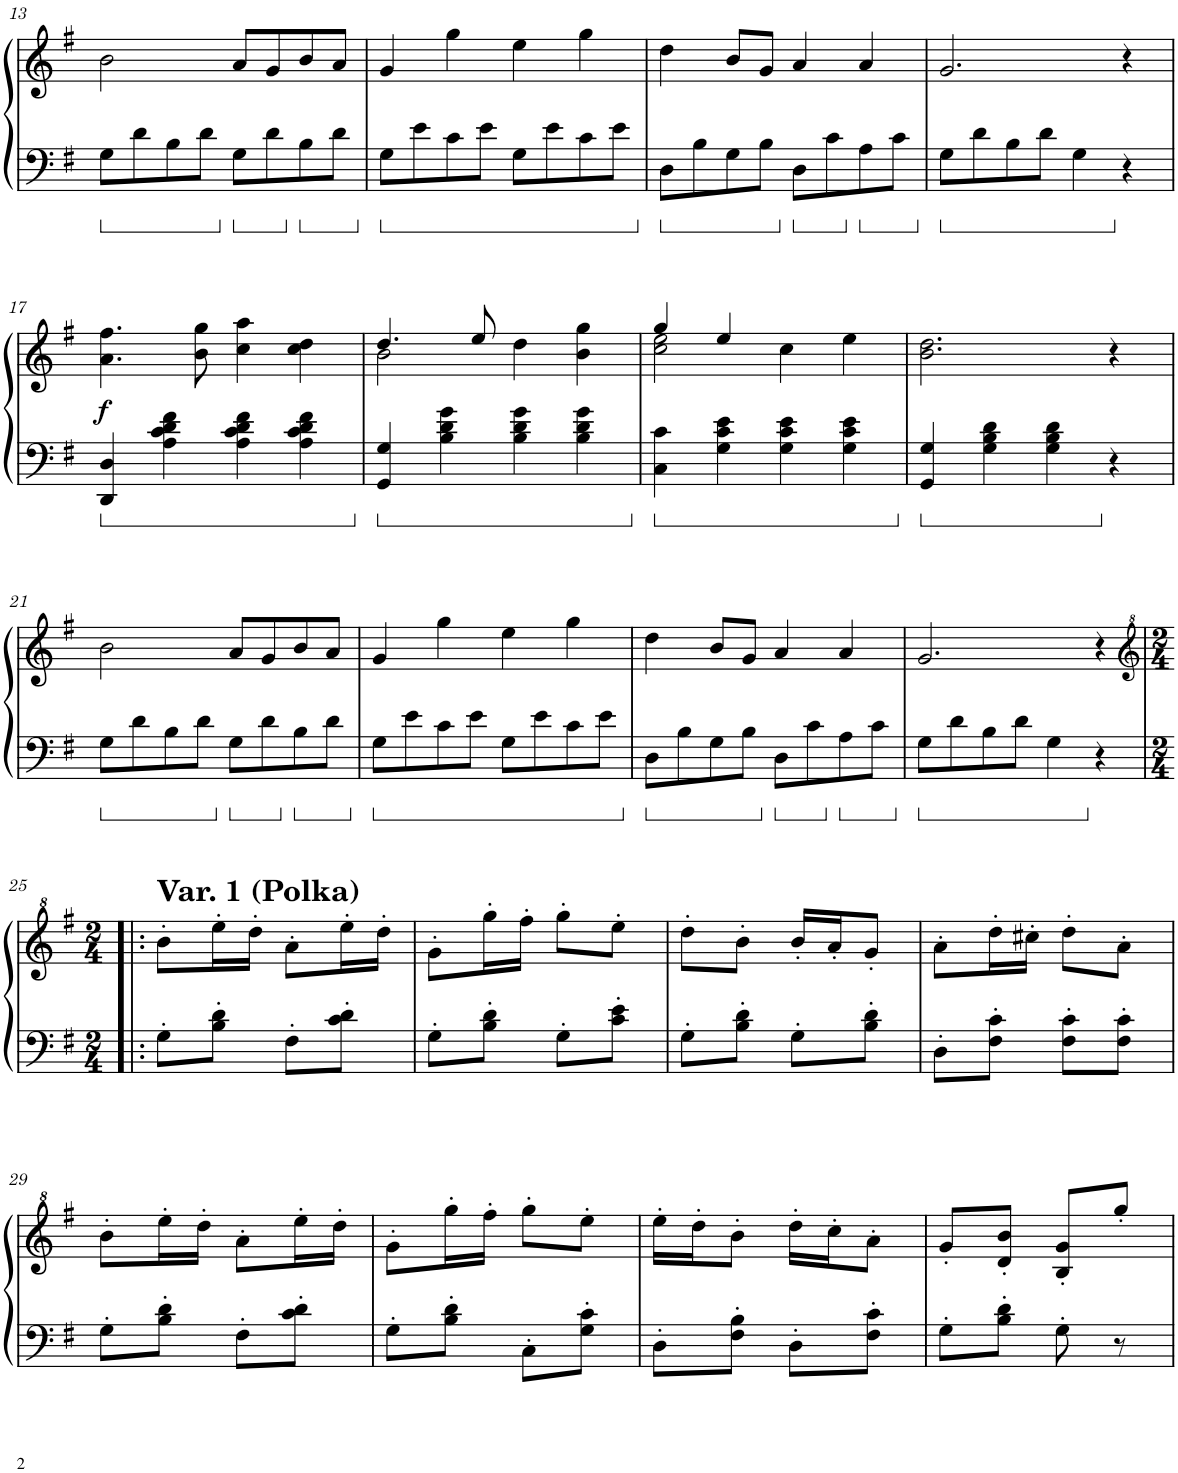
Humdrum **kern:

**kern	**kern	**dynam
*part1	*part1	*part1
*staff2	*staff1	*staff1/2
*I"Piano	*	*
*I'Pno.	*	*
!!LO:PB:g=z
*clefF4	*clefG2	*
*k[f#]	*k[f#]	*
*M4/4	*M4/4	*
=13	=13	=13
8G\L	2b\	.
8d\	.	.
8B\	.	.
8d\J	.	.
8G\L	8a/L	.
8d\	8g/	.
8B\	8b/	.
8d\J	8a/J	.
=14	=14	=14
8G\L	4g/	.
8e\	.	.
8c\	4gg\	.
8e\J	.	.
8G\L	4ee\	.
8e\	.	.
8c\	4gg\	.
8e\J	.	.
=15	=15	=15
8D\L	4dd\	.
8B\	.	.
8G\	8b/L	.
8B\J	8g/J	.
8D\L	4a/	.
8c\	.	.
8A\	4a/	.
8c\J	.	.
=16	=16	=16
8G\L	2.g/	.
8d\	.	.
8B\	.	.
8d\J	.	.
4G\	.	.
4r	4r	.
!!LO:LB:g=z
=17	=17	=17
!	!	!LO:DY:b
4DD/ 4D/	4.a\ 4.ff#\	f
4A\ 4c\ 4d\ 4f#\	.	.
.	8b\ 8gg\	.
4A\ 4c\ 4d\ 4f#\	4cc\ 4aa\	.
4A\ 4c\ 4d\ 4f#\	4cc\ 4dd\	.
=18	=18	=18
*	*^	*
4GG/ 4G/	4.dd/	2b\	.
4B\ 4d\ 4g\	.	.	.
.	8ee/	.	.
4B\ 4d\ 4g\	4dd\	2ryy	.
4B\ 4d\ 4g\	4b\ 4gg\	.	.
=19	=19	=19	=19
4C\ 4c\	4gg/	2cc\ 2ee\	.
4G\ 4c\ 4e\	4ee/	.	.
4G\ 4c\ 4e\	4cc\	2ryy	.
4G\ 4c\ 4e\	4ee\	.	.
*	*v	*v	*
=20	=20	=20
4GG/ 4G/	2.b\ 2.dd\	.
4G\ 4B\ 4d\	.	.
4G\ 4B\ 4d\	.	.
4r	4r	.
!!LO:LB:g=z
=21	=21	=21
8G\L	2b\	.
8d\	.	.
8B\	.	.
8d\J	.	.
8G\L	8a/L	.
8d\	8g/	.
8B\	8b/	.
8d\J	8a/J	.
=22	=22	=22
8G\L	4g/	.
8e\	.	.
8c\	4gg\	.
8e\J	.	.
8G\L	4ee\	.
8e\	.	.
8c\	4gg\	.
8e\J	.	.
=23	=23	=23
8D\L	4dd\	.
8B\	.	.
8G\	8b/L	.
8B\J	8g/J	.
8D\L	4a/	.
8c\	.	.
8A\	4a/	.
8c\J	.	.
=24	=24	=24
8G\L	2.g/	.
8d\	.	.
8B\	.	.
8d\J	.	.
4G\	.	.
4r	4r	.
!!LO:LB:g=z
=25!|:	=25!|:	=25!|:
*	*clefG^2	*
*M2/4	*M2/4	*
!	!LO:TX:a:B:t=Var. 1 (Polka)	!
8G'\L	8bb'\L	.
8B\' 8d\'J	16eee'\L	.
.	16ddd'\JJ	.
8F#'\L	8aa'\L	.
8c\' 8d\'J	16eee'\L	.
.	16ddd'\JJ	.
=26	=26	=26
8G'\L	8gg'\L	.
8B\' 8d\'J	16ggg'\L	.
.	16fff#'\JJ	.
8G'\L	8ggg'\L	.
8c\' 8e\'J	8eee'\J	.
=27	=27	=27
8G'\L	8ddd'\L	.
8B\' 8d\'J	8bb'\J	.
8G'\L	16bb'/LL	.
.	16aa'/J	.
8B\' 8d\'J	8gg'/J	.
=28	=28	=28
8D'\L	8aa'\L	.
8F#\' 8c\'J	16ddd'\L	.
.	16ccc#X'\JJ	.
8F#\' 8c\'L	8ddd'\L	.
8F#\' 8c\'J	8aa'\J	.
!!LO:LB:g=z
=29	=29	=29
8G'\L	8bb'\L	.
8B\' 8d\'J	16eee'\L	.
.	16ddd'\JJ	.
8F#'\L	8aa'\L	.
8c\' 8d\'J	16eee'\L	.
.	16ddd'\JJ	.
=30	=30	=30
8G'\L	8gg'\L	.
8B\' 8d\'J	16ggg'\L	.
.	16fff#'\JJ	.
8C'\L	8ggg'\L	.
8G\' 8c\'J	8eee'\J	.
=31	=31	=31
8D'\L	16eee'\LL	.
.	16ddd'\J	.
8F#\' 8B\'J	8bb'\J	.
8D'\L	16ddd'\LL	.
.	16ccc'\J	.
8F#\' 8c\'J	8aa'\J	.
=32	=32	=32
8G'\L	8gg'/L	.
8B\' 8d\'J	8dd/' 8bb/'J	.
8G'\	8b/' 8gg/'L	.
8r	8ggg'/J	.
=	=	=
*-	*-	*-
